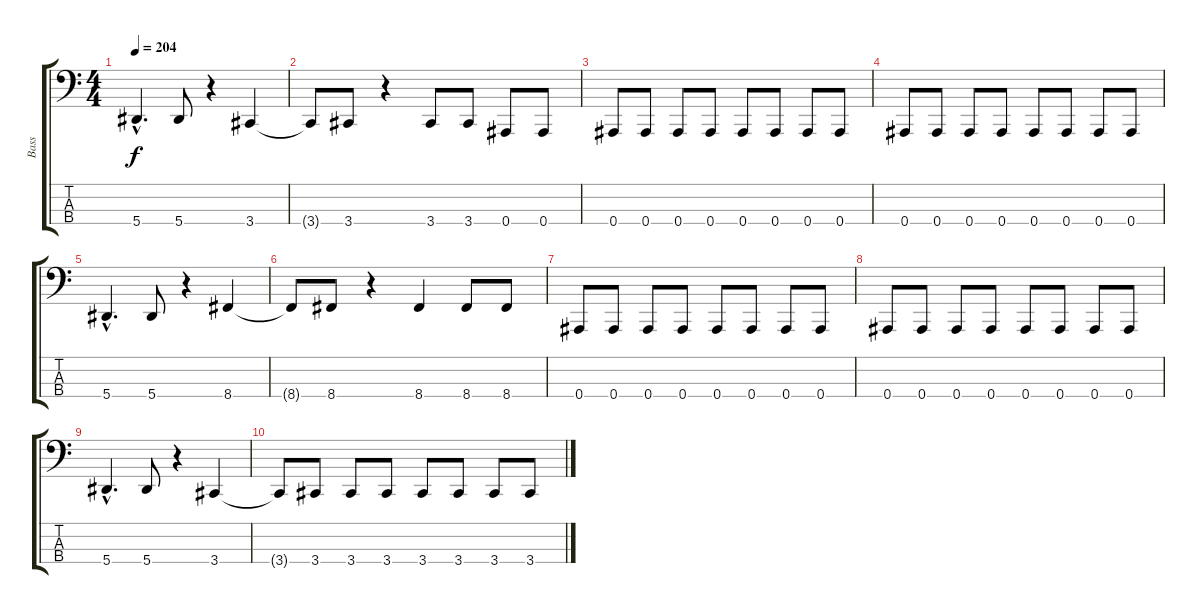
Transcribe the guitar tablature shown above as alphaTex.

\track ("Bass" "Bass") {instrument electricbassfinger}
\staff {score tabs}
\tuning (Eb2 Bb1 F1 Bb0) {hide}
\ts (4 4)
\tempo 204
\clef f4
\ks c
5.4{hac}.4{d dy f} 5.4.8 r.4 3.4.4 |
3.4{t}.8 3.4.8 r.4 3.4.8 3.4.8 0.4.8 0.4.8 |
0.4.8 0.4.8 0.4.8 0.4.8 0.4.8 0.4.8 0.4.8 0.4.8 |
0.4.8 0.4.8 0.4.8 0.4.8 0.4.8 0.4.8 0.4.8 0.4.8 |
5.4{hac}.4{d} 5.4.8 r.4 8.4.4 |
8.4{t}.8 8.4.8 r.4 8.4.4 8.4.8 8.4.8 |
0.4.8 0.4.8 0.4.8 0.4.8 0.4.8 0.4.8 0.4.8 0.4.8 |
0.4.8 0.4.8 0.4.8 0.4.8 0.4.8 0.4.8 0.4.8 0.4.8 |
5.4{hac}.4{d} 5.4.8 r.4 3.4.4 |
3.4{t}.8 3.4.8 3.4.8 3.4.8 3.4.8 3.4.8 3.4.8 3.4.8
